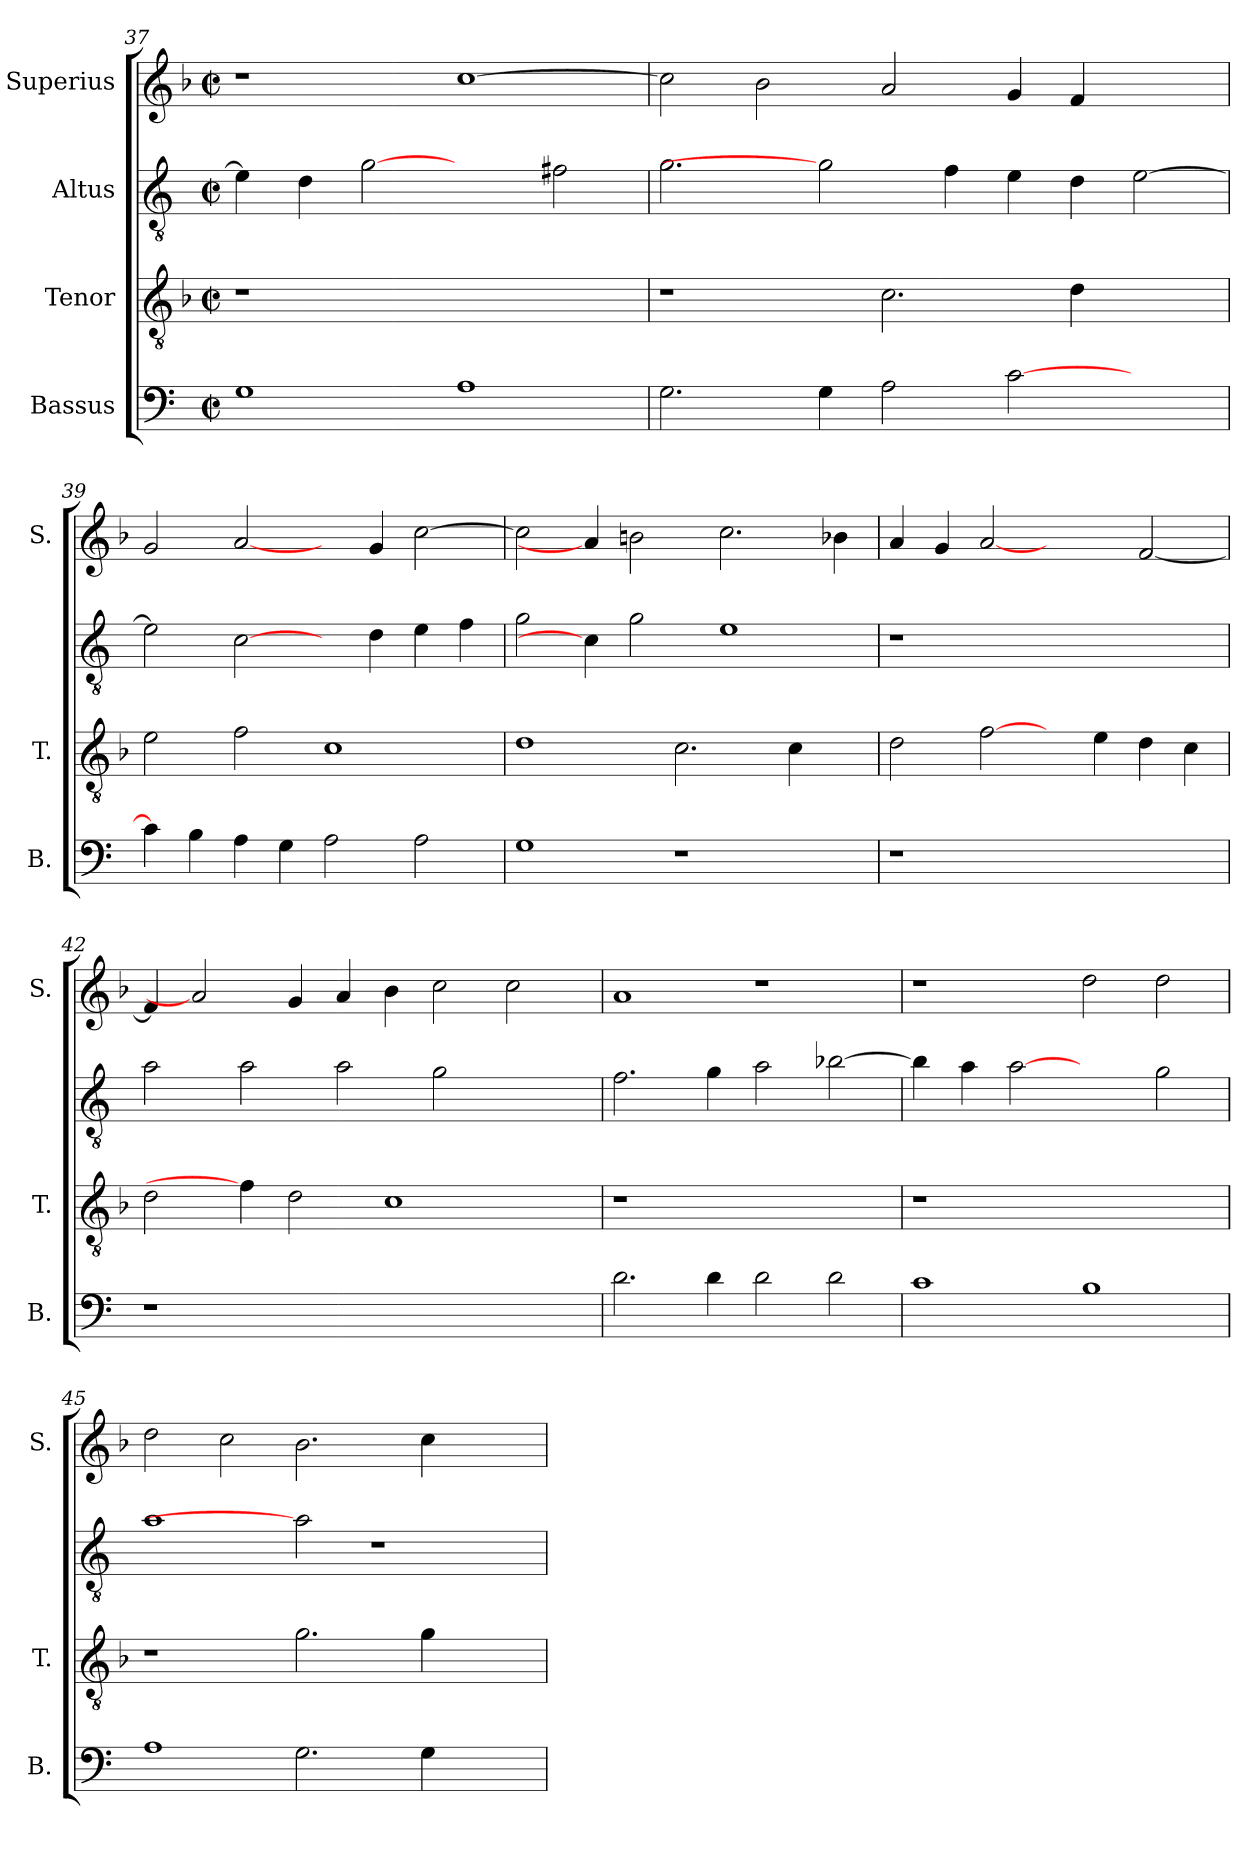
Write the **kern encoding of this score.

**kern	**kern	**kern	**kern
*part4	*part3	*part2	*part1
*staff4	*staff3	*staff2	*staff1
*I"Bassus	*I"Tenor	*I"Altus	*I"Superius
*I'B.	*I'T.	*	*I'S.
*clefF4	*clefGv2	*clefGv2	*clefG2
*	*ITrd7c12	*ITrd7c12	*
*k[]	*k[b-]	*k[]	*k[b-]
*C:	*F:	*C:	*F:
*M2/2	*M2/2	*M2/2	*M2/2
*met(c|)	*met(c|)	*met(c|)	*met(c|)
=37	=37	=37	=37
!	!LO:N:vis=1	!	!
1Gi	1r	4Ei\]	1r
.	.	4Di\	.
.	.	[2Gi	.
1Ai	1ryy	2ryy	[>1cci
.	.	2F#Xi\	.
=38	=38	=38	=38
2.Gi\	1r	2.Gi\	2cci\]
.	.	.	2b-i\
4Gi\	.	2Gi]	.
2Ai\	2.Ci\	.	2ai/
.	.	4Fi\	.
[>2ci\	.	4Ei\	4gi/
.	4Di\	4Di\	4fi/
2ryy	2ryy	[>2Ei\	2ryy
!!LO:PB:g=z
=39	=39	=39	=39
4ci\]	2Ei\	2Ei\]	2gi/
4Bi\	.	.	.
4Ai\	2Fi\	[2Ci\	[2ai/
4Gi\	.	.	.
2Ai\	1Ci	4ryy	4ryy
.	.	4Di\	4gi/
2Ai\	.	4Ei\	[>2cci\
.	.	4Fi\	.
=40	=40	=40	=40
1Gi	1Di	2Gi\	2cci\]
.	.	4Ci\]	4ai/]
.	.	2Gi\	2bni\
1r	2.Ci\	.	.
.	.	1Ei	2.cci\
.	4Ci\	.	.
4ryy	4ryy	.	4b-i\
=41	=41	=41	=41
!LO:N:vis=1	!	!LO:N:vis=1	!
1r	2Di\	1r	4ai/
.	.	.	4gi/
.	[2Fi\	.	[2ai
1ryy	4ryy	1ryy	2ryy
.	4Ei\	.	.
.	4Di\	.	[<2fi/
.	4Ci\	.	.
=42	=42	=42	=42
!LO:N:vis=1	!	!	!
1r	2Di\	2Ai\	4fi/]
.	.	.	2ai]
.	4Fi\]	2Ai\	.
.	2Di\	.	4gi/
1.ryy	.	2Ai\	4ai/
.	1Ci	.	4b-i\
.	.	2Gi\	2cci\
.	.	2ryy	2cci\
.	4ryy	.	.
!!LO:LB:g=z
=43	=43	=43	=43
!	!LO:N:vis=1	!	!
2.di\	1r	2.Fi\	1ai
4di\	.	4Gi\	.
2di\	1ryy	2Ai\	1r
2di\	.	[>2B-Xi\	.
=44	=44	=44	=44
!	!LO:N:vis=1	!	!
1ci	1r	4B-i\]	1r
.	.	4Ai\	.
.	.	[2Ai	.
1Bi	1ryy	2ryy	2ddi\
.	.	2Gi\	2ddi\
=45	=45	=45	=45
1Ai	1r	1Ai	2ddi\
.	.	.	2cci\
2.Gi\	2.Gi\	2Ai]	2.b-i\
.	.	1r	.
4Gi\	4Gi\	.	4cci\
2ryy	2ryy	.	2ryy
=	=	=	=
*-	*-	*-	*-
